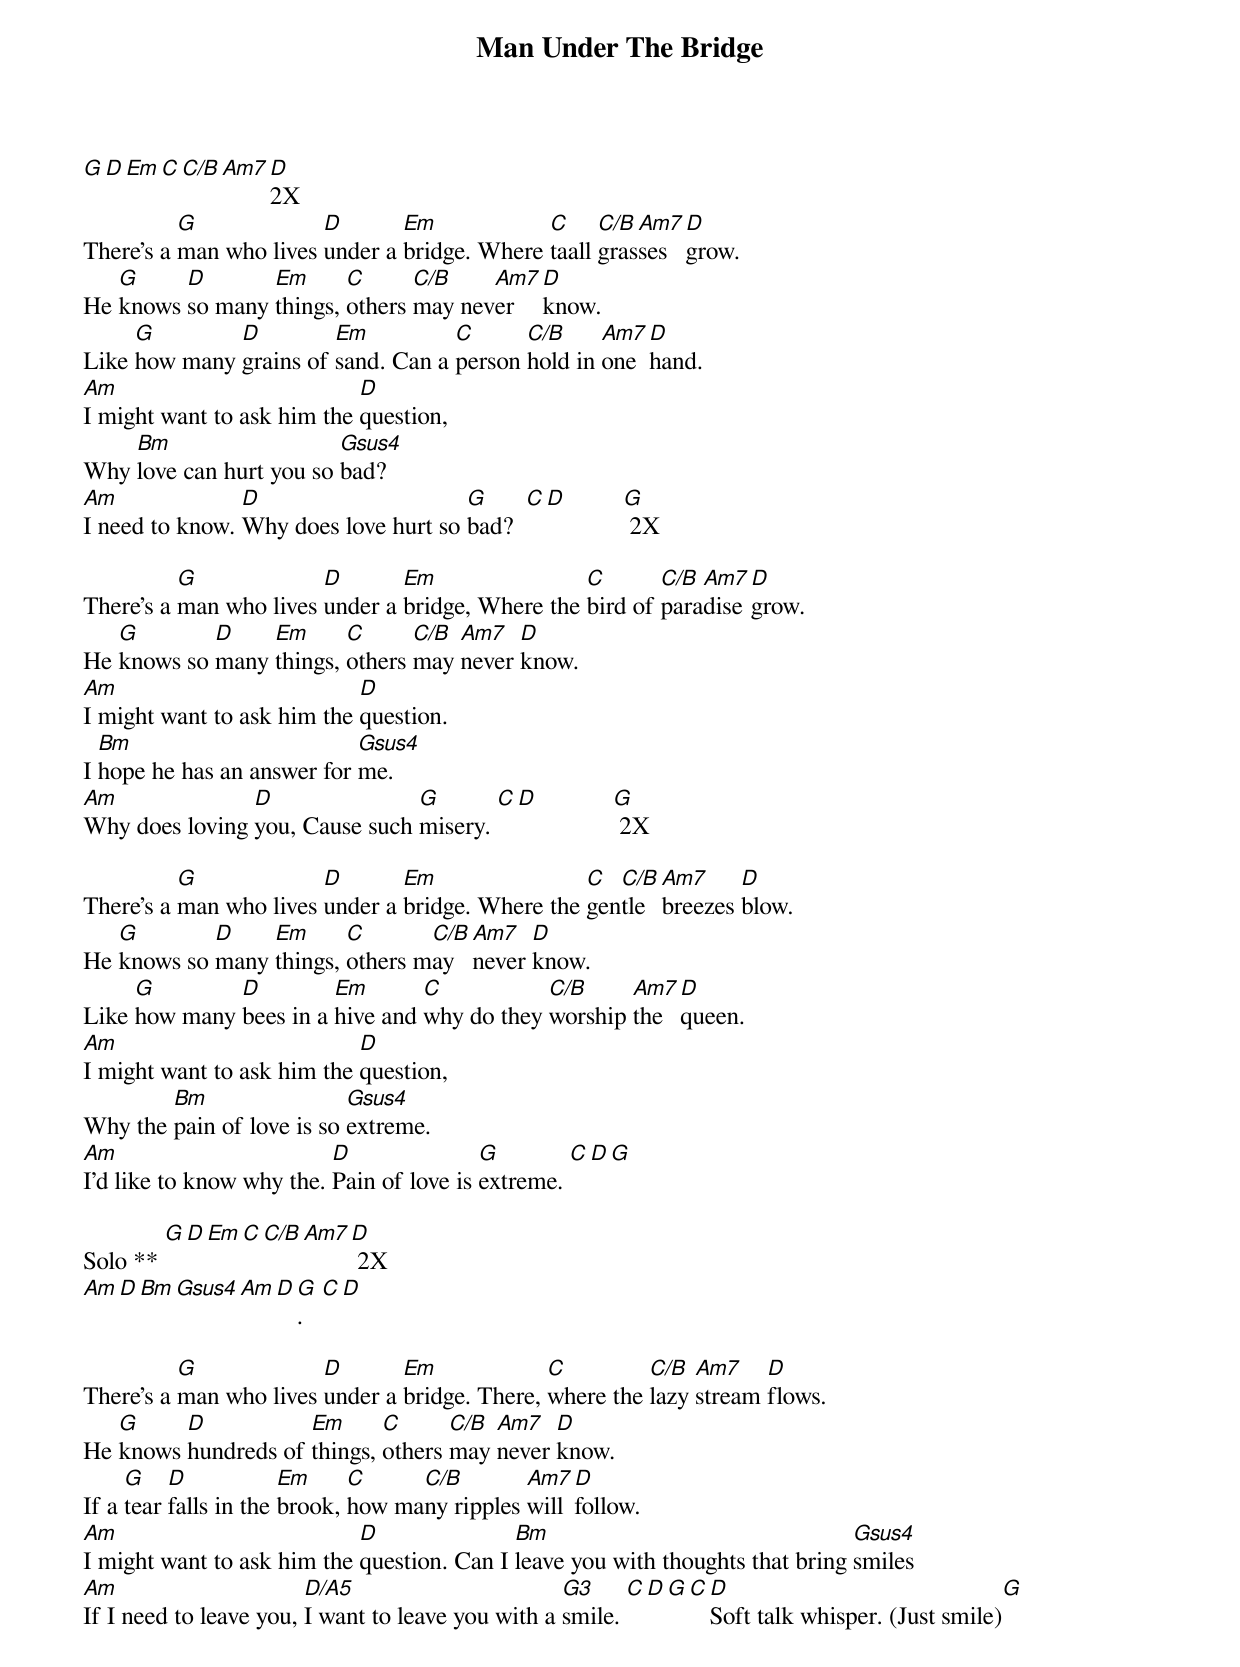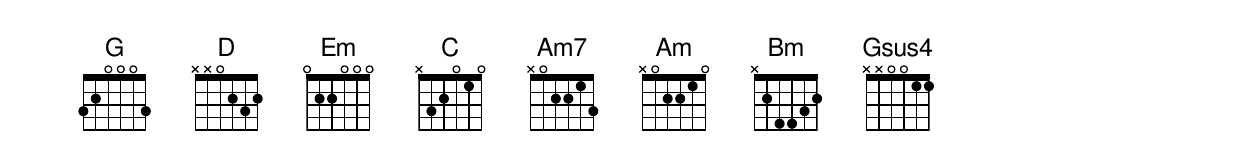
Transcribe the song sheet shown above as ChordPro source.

{title:Man Under The Bridge}
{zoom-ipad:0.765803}
[G][D][Em][C][C/B][Am7][D]2X
There's a [G]man who lives [D]under a [Em]bridge. Where [C]taall [C/B]gras[Am7]ses [D]grow.
He [G]knows [D]so many [Em]things, [C]others [C/B]may nev[Am7]er [D]know.
Like [G]how many [D]grains of [Em]sand. Can a [C]person [C/B]hold in [Am7]one [D]hand.
[Am]I might want to ask him the [D]question,
Why [Bm]love can hurt you so [Gsus4]bad?
[Am]I need to know. [D]Why does love hurt so [G]bad?  [C][D]         [G] 2X

There's a [G]man who lives [D]under a [Em]bridge, Where the [C]bird of [C/B]para[Am7]dise [D]grow.
He [G]knows so [D]many [Em]things, [C]others [C/B]may [Am7]never [D]know.
[Am]I might want to ask him the [D]question.
I [Bm]hope he has an answer for [Gsus4]me.
[Am]Why does loving [D]you, Cause such [G]misery. [C][D]            [G] 2X

There's a [G]man who lives [D]under a [Em]bridge. Where the [C]gen[C/B]tle [Am7]breezes [D]blow.
He [G]knows so [D]many [Em]things, [C]others m[C/B]ay [Am7]never [D]know.
Like [G]how many [D]bees in a [Em]hive and [C]why do they [C/B]worship [Am7]the [D]queen.
[Am]I might want to ask him the [D]question,
Why the [Bm]pain of love is so [Gsus4]extreme.
[Am]I'd like to know why the. [D]Pain of love is [G]extreme. [C][D][G]

Solo ** [G][D][Em][C][C/B][Am7][D] 2X
[Am][D][Bm][Gsus4][Am][D][G].   [C][D]

There's a [G]man who lives [D]under a [Em]bridge. There, [C]where the [C/B]lazy [Am7]stream [D]flows.
He [G]knows [D]hundreds of [Em]things, [C]others [C/B]may [Am7]never [D]know.
If a [G]tear [D]falls in the [Em]brook, [C]how ma[C/B]ny ripples [Am7]will [D]follow.
[Am]I might want to ask him the [D]question. Can I [Bm]leave you with thoughts that bring [Gsus4]smiles
[Am]If I need to leave you, [D/A5]I want to leave you with a [G3]smile. [C][D][G][C][D]Soft talk whisper. (Just smile)[G]
